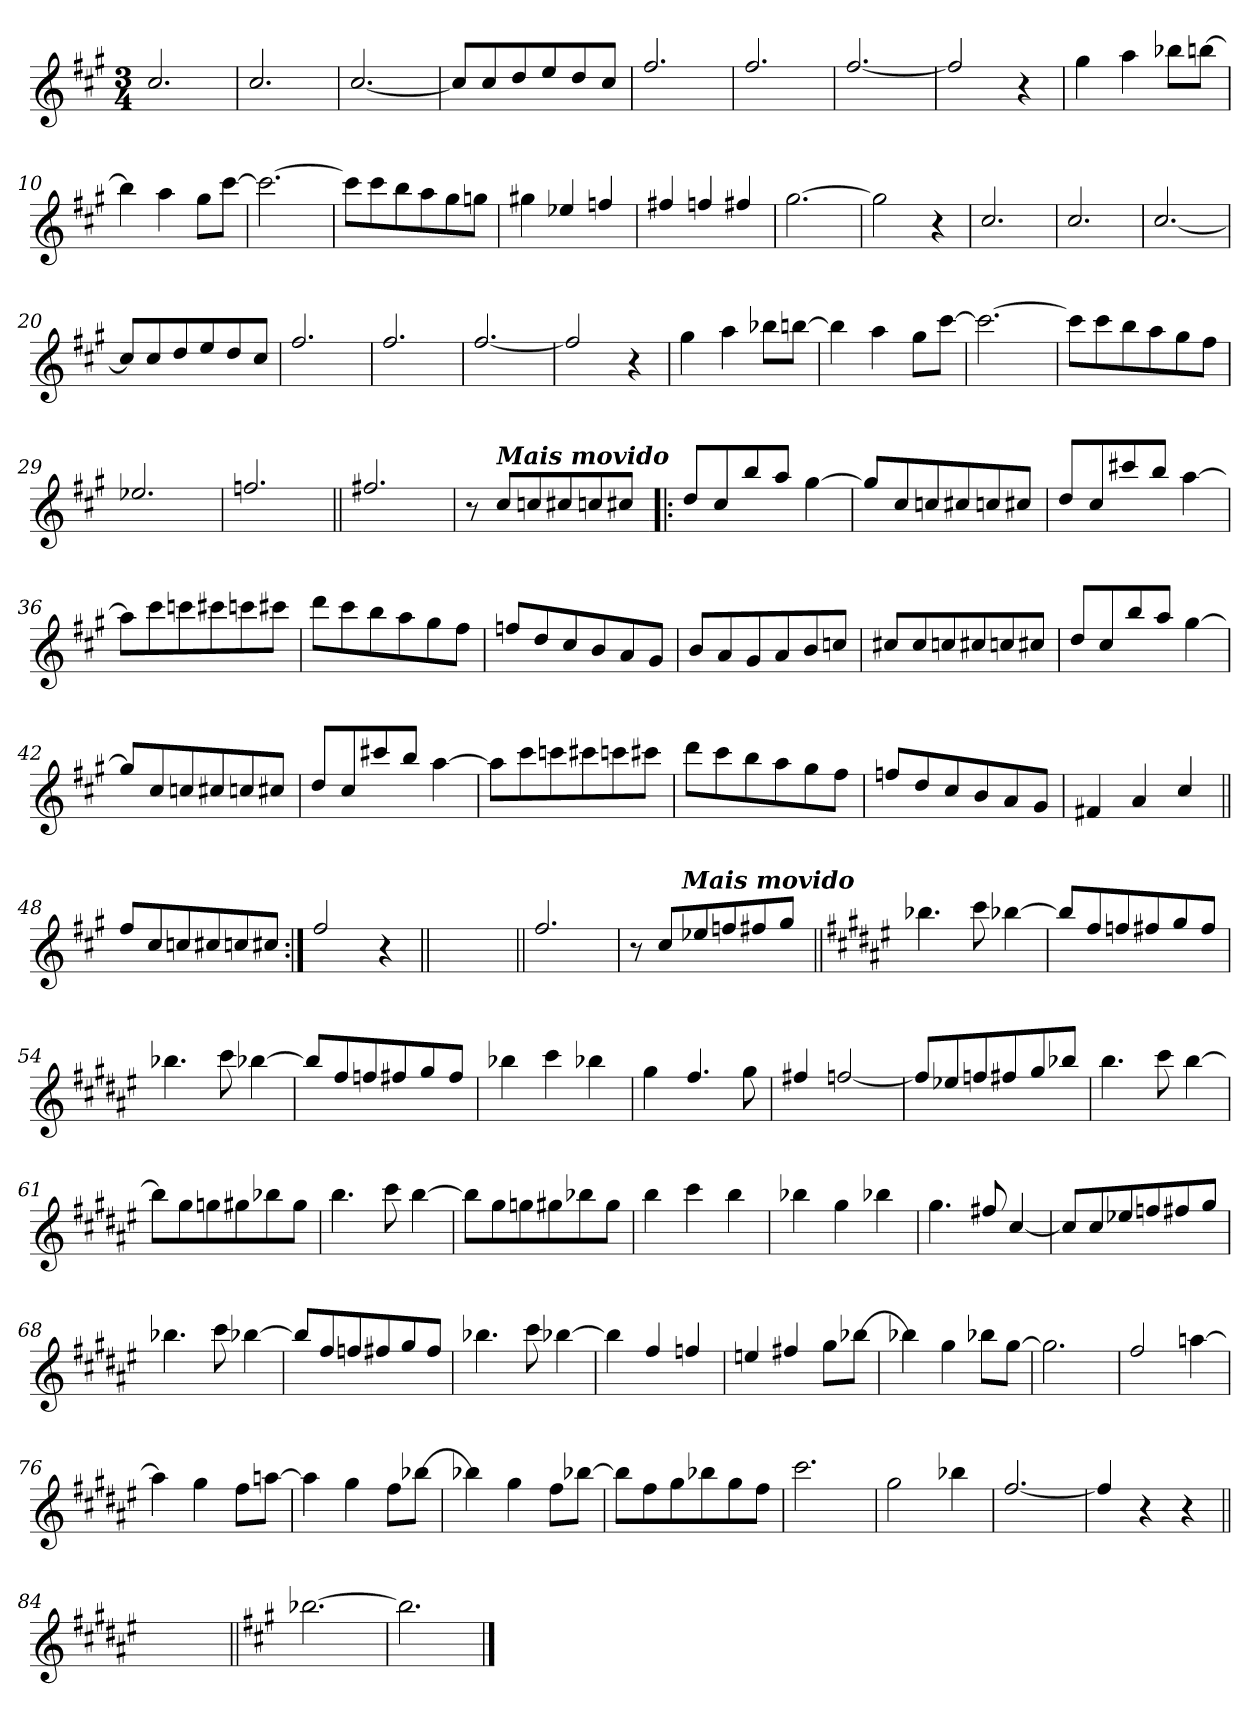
**kern
*part1
*staff1
*clefG2
*k[f#c#g#]
*A:
*M3/4
=1
2.cc#/
=2
2.cc#/
=3
[2.cc#/
=4
8cc#/L]
8cc#/
8dd/
8ee/
8dd/
8cc#/J
=5
2.ff#/
=6
2.ff#/
!!LO:LB:g=z
=7
[2.ff#/
=8
2ff#/]
4r
=9
4gg#\
4aa\
8bb-X\L
[8bbn\J
=10
4bb\]
4aa\
8gg#\L
[8ccc#\J
=11
2.ccc#\_
=12
8ccc#\L]
8ccc#\
8bb\
8aa\
8gg#\
8ggn\J
!!LO:LB:g=z
=13
4gg#X\
4ee-X/
4ffn/
=14
4ff#X/
4ffn/
4ff#X/
=15
[2.gg#\
=16
2gg#\]
4r
=17
2.cc#/
=18
2.cc#/
!!LO:LB:g=z
=19
[2.cc#/
=20
8cc#/L]
8cc#/
8dd/
8ee/
8dd/
8cc#/J
=21
2.ff#/
=22
2.ff#/
=23
[2.ff#/
=24
2ff#/]
4r
!!LO:LB:g=z
=25
4gg#\
4aa\
8bb-X\L
[8bbn\J
=26
4bb\]
4aa\
8gg#\L
[8ccc#\J
=27
2.ccc#\_
=28
8ccc#\L]
8ccc#\
8bb\
8aa\
8gg#\
8ff#\J
=29
2.ee-X/
=30
2.ffn/
!!LO:LB:g=z
=31||
2.ff#X/
=32
8r
!LO:TX:a:Bi:t=Mais movido
8cc#/L
8ccn/
8cc#X/
8ccn/
8cc#X/J
=33!|:
8dd/L
8cc#/
8bb/
8aa/J
[4gg#\
=34
8gg#/L]
8cc#/
8ccn/
8cc#X/
8ccn/
8cc#X/J
=35
8dd/L
8cc#/
8ccc#X/
8bb/J
[4aa\
!!LO:LB:g=z
=36
8aa\L]
8ccc#\
8cccn\
8ccc#X\
8cccn\
8ccc#X\J
=37
8ddd\L
8ccc#\
8bb\
8aa\
8gg#\
8ff#\J
=38
8ffn/L
8dd/
8cc#/
8b/
8a/
8g#/J
=39
8b/L
8a/
8g#/
8a/
8b/
8ccn/J
=40
8cc#X/L
8cc#/
8ccn/
8cc#X/
8ccn/
8cc#X/J
!!LO:LB:g=z
=41
8dd/L
8cc#/
8bb/
8aa/J
[4gg#\
=42
8gg#/L]
8cc#/
8ccn/
8cc#X/
8ccn/
8cc#X/J
=43
8dd/L
8cc#/
8ccc#X/
8bb/J
[4aa\
=44
8aa\L]
8ccc#\
8cccn\
8ccc#X\
8cccn\
8ccc#X\J
=45
8ddd\L
8ccc#\
8bb\
8aa\
8gg#\
8ff#\J
!!LO:LB:g=z
=46
8ffn/L
8dd/
8cc#/
8b/
8a/
8g#/J
=47
4f#X/
4a/
4cc#/
=48||
8ff#/L
8cc#/
8ccn/
8cc#X/
8ccn/
8cc#X/J
=49:|!
2ff#/
4r
=49X491||
2.ryy
!!LO:PB:g=z
=50||
2.ff#/
=51
*^
8r	8..ryy
8cc#/L	.
!	!LO:TX:a:Bi:t=Mais movido
.	2ryy
8ee-X/	.
8ffn/	.
8ff#X/	.
8gg#/J	.
.	32ryy
*v	*v
=52||
*k[f#c#g#d#a#e#]
*F#:
4.bb-X\
8ccc#\
[4bb-X\
=53
8bb-/L]
8ff#/
8ffn/
8ff#X/
8gg#/
8ff#/J
=54
4.bb-X\
8ccc#\
[4bb-X\
!!LO:LB:g=z
=55
8bb-/L]
8ff#/
8ffn/
8ff#X/
8gg#/
8ff#/J
=56
4bb-X\
4ccc#\
4bb-X\
=57
4gg#\
4.ff#/
8gg#\
=58
4ff#X/
[2ffn/
=59
8ff/L]
8ee-X/
8ffn/
8ff#X/
8gg#/
8bb-X/J
!!LO:LB:g=z
=60
4.bb\
8ccc#\
[4bb\
=61
8bb\L]
8gg#\
8ggn\
8gg#X\
8bb-X\
8gg#\J
=62
4.bb\
8ccc#\
[4bb\
=63
8bb\L]
8gg#\
8ggn\
8gg#X\
8bb-X\
8gg#\J
=64
4bb\
4ccc#\
4bb\
!!LO:LB:g=z
=65
4bb-X\
4gg#\
4bb-X\
=66
4.gg#\
8ff#X/
[4cc#/
=67
8cc#/L]
8cc#/
8ee-X/
8ffn/
8ff#X/
8gg#/J
=68
4.bb-X\
8ccc#\
[4bb-X\
=69
8bb-/L]
8ff#/
8ffn/
8ff#X/
8gg#/
8ff#/J
!!LO:LB:g=z
=70
4.bb-X\
8ccc#\
[4bb-X\
=71
4bb-\]
4ff#/
4ffn/
=72
4een/
4ff#X/
8gg#\L
[8bb-X\J
=73
4bb-X\]
4gg#\
8bb-X\L
[8gg#\J
=74
2.gg#\]
!!LO:LB:g=z
=75
2ff#/
[4aan\
=76
4aan\]
4gg#\
8ff#\L
[8aan\J
=77
4aan\]
4gg#\
8ff#\L
[8bb-X\J
=78
4bb-X\]
4gg#\
8ff#\L
[8bb-X\J
=79
8bb-\L]
8ff#\
8gg#\
8bb-X\
8gg#\
8ff#\J
=80
2.ccc#\
!!LO:LB:g=z
=81
2gg#\
4bb-X\
=82
[2.ff#/
=83
4ff#/]
4r
4r
=84||
2.ryy
=85||
*k[f#c#g#]
*A:
[2.bb-X\
=86
2.bb-\]
==
*-
